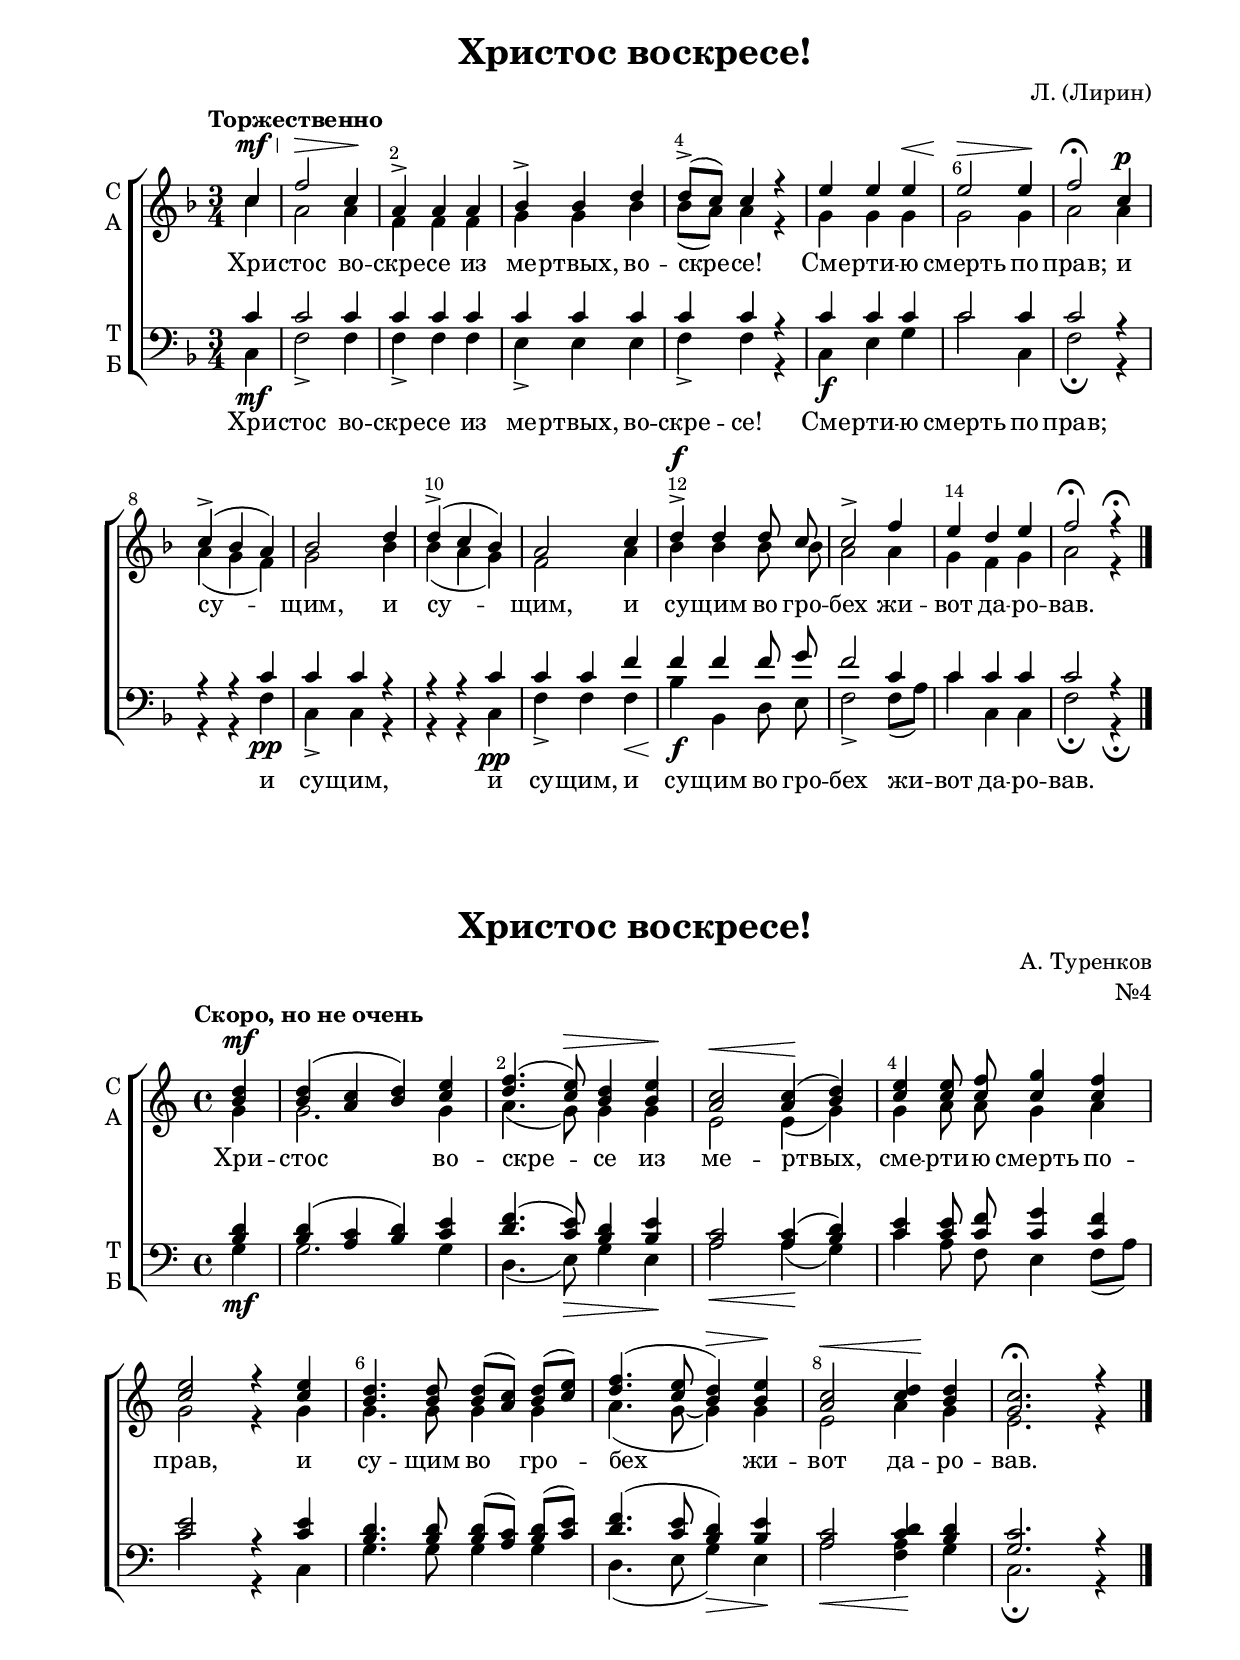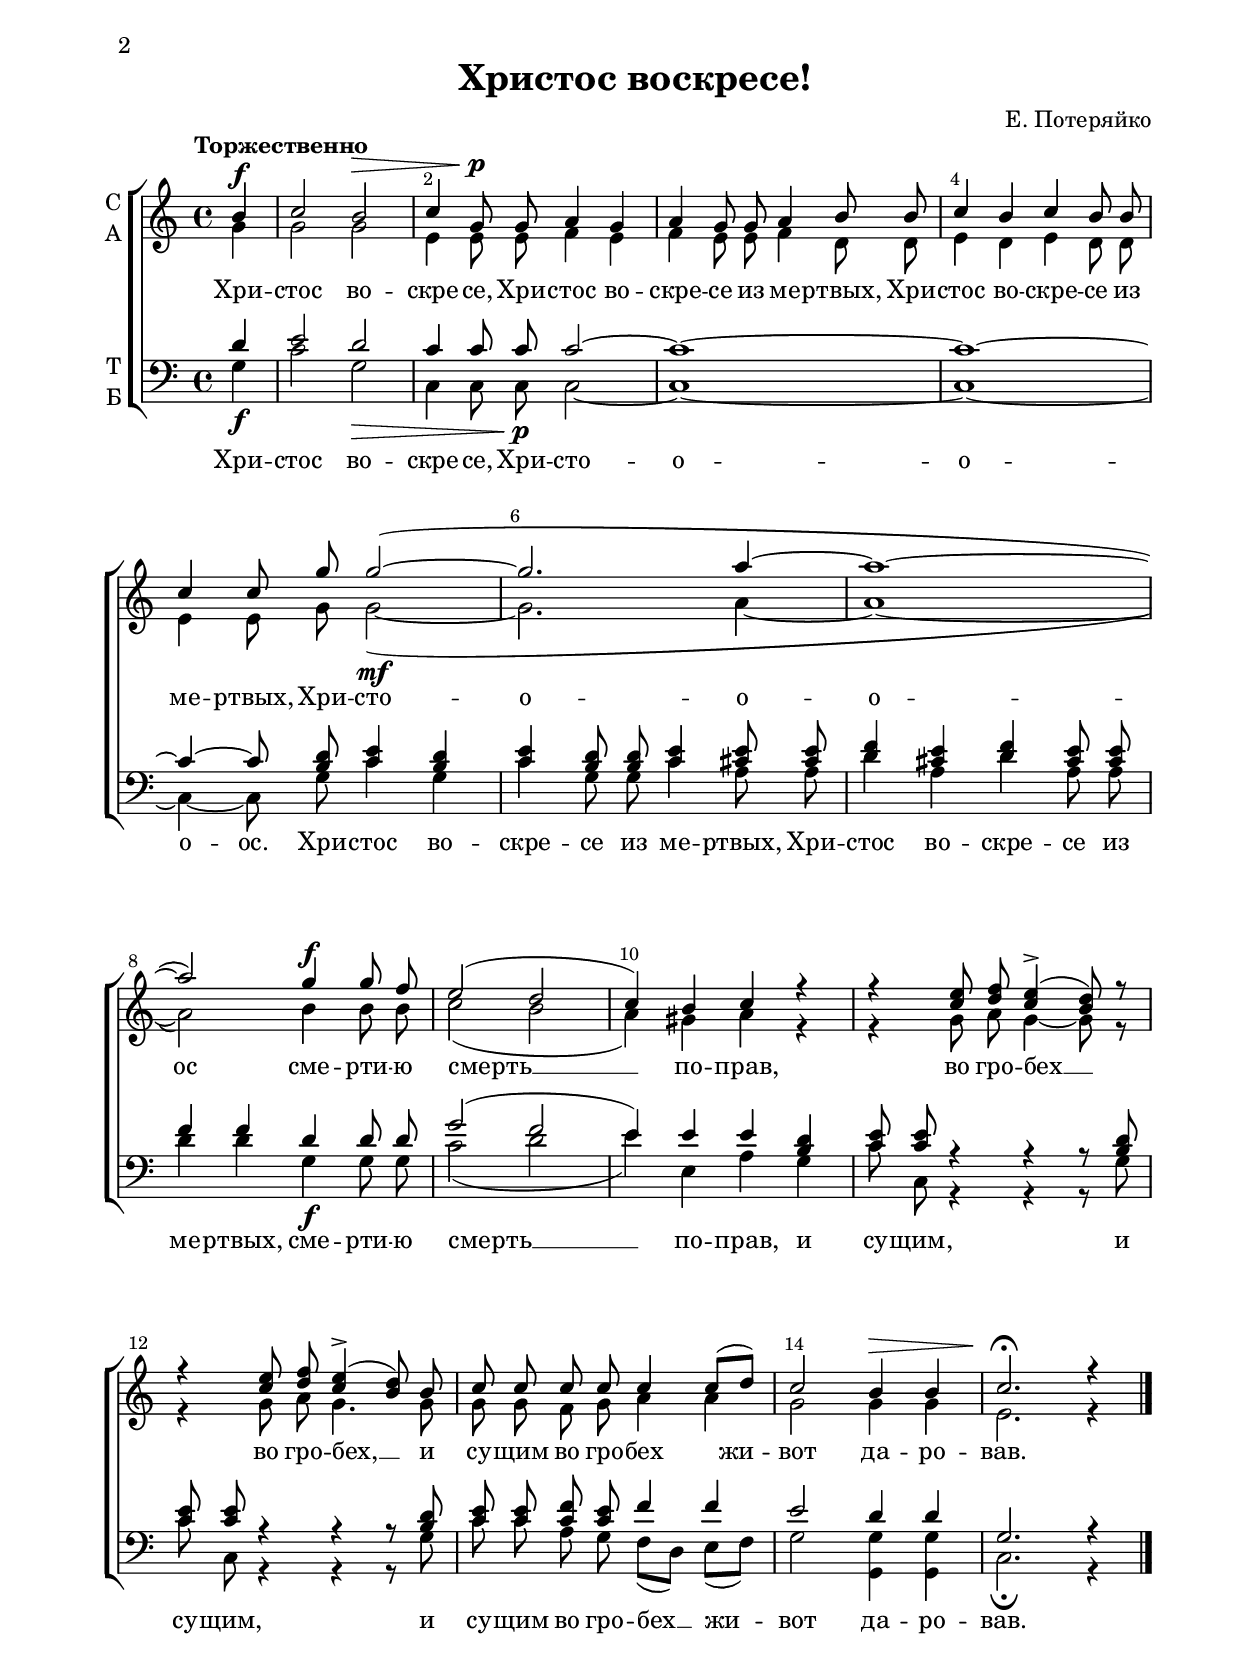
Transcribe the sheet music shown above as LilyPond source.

\version "2.18.2"

% 27.05.2045 - Е. Потеряйко
% закомментируйте строку ниже, чтобы получался pdf с навигацией
#(ly:set-option 'point-and-click #f)
#(ly:set-option 'midi-extension "mid")
#(set-default-paper-size "a4")
%#(set-global-staff-size 18)

\header {
    title = "Христос воскресе!"
%    opus = "№4"
    composer = "Л. (Лирин)"
    %arranger = "перелож для см. хора"
    % Удалить строку версии LilyPond 
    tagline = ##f
  }

\paper {
  #(set-default-paper-size "a4")
  top-margin = 10
  left-margin = 20
  right-margin = 15
  bottom-margin = 15
  indent = 4

  ragged-last-bottom = ##f
}

abr = { \break }
abr = {}

pbr = { \pageBreak }
mbr = { \break }

pbr = {}
%mbr = {}
  
global = {
  \key f \major
  \time 3/4
  \autoBeamOff
  \set Score.skipBars = ##t
  \override Score.BarNumber.break-visibility = #end-of-line-invisible
  \set Score.barNumberVisibility = #(every-nth-bar-number-visible 2)
  \override Score.BarNumber.X-offset = #1
  \override Score.BarNumber.self-alignment-X = #LEFT
}

sopvoice = \relative c'' {
  \global
  \dynamicUp
  \tempo "Торжественно"
  \partial 4 c4\mf\< |
  f2\> c4\! |
  a4-> a a |
  bes-> bes d |
  d8[(-> c]) c4 r |
  e e e\< |
  e2\> e4\! |
  f2\fermata c4\p |
  c->( bes a) |
  bes2 d4 |
  d->( c bes )
  a2 c4 |
  d4\f-> d d8 c |
  c2-> f4 |
  e d e |
  f2\fermata r4\fermata
 
}

altvoice = \relative c'' {
  \global
  \partial 4  c |
  a2 a4 |
  f f f |
  g g bes |
  bes8[( a]) a4 r |
  g g g |
  g2 g4 |
  a2 a4 |
  a( g f) |
  g2 bes4 |
  bes( a g) |
  f2 a4 |
  bes bes bes8 bes |
  a2 a4 |
  g f g |
  a2 r4
}

tenorvoice = \relative c' {
  \global
  \dynamicUp
  \partial 4
  c4 |
  c2 c4 |
  c c c |
  c c c |
  c c r |
  c c c |
  c2 c4 |
  c2 r4 |
  r r c |
  c c r |
  r r c |
  c c f |
  f f f8 g |
  f2 c4 |
  c c c |
  c2 r4
 
}

bassvoice = \relative c {
  \global
  \dynamicDown
  \partial 4
  c\mf |
  f2-> f4 |
  f-> f f |
  e-> e e |
  f-> f r |
  c\f e g |
  c2 c,4 |
  f2\fermata r4 |
  r r f\pp |
  c-> c r |
  r r c\pp |
  f-> f f\< |
  bes\f bes, d8 e |
  f2-> f8[( a]) |
  c4 c, c |
  f2\fermata  r4\fermata \bar "|."
}

texta = \lyricmode {
Хри -- стос во -- cкре -- се из ме -- ртвых, во -- скре -- се!
Сме -- рти -- ю смерть по -- прав;
и су -- щим, и су -- щим, и су -- щим во гро -- бех жи -- вот да -- ро -- вав.
}

textb = \lyricmode {
Хри -- стос во -- cкре -- се из ме -- ртвых, во -- скре -- се!
Сме -- рти -- ю смерть по -- прав;
и су -- щим, и су -- щим, и су -- щим во гро -- бех жи -- вот да -- ро -- вав.
}


globalt = {
  \key c \major
  \time 4/4
  \autoBeamOff
  \set Score.skipBars = ##t
  \override Score.BarNumber.break-visibility = #end-of-line-invisible
  \set Score.barNumberVisibility = #(every-nth-bar-number-visible 2)
  \override Score.BarNumber.X-offset = #1
  \override Score.BarNumber.self-alignment-X = #LEFT
}

sopvoicet = \relative c'' {
  \globalt
  \dynamicUp
  \tempo "Скоро, но не очень"
  \partial 4 <b d>4\mf
  
  <b d>( <a c> <b d>) <c e> |
  <d f>4.( <c e>8)\> <b d>4 <b e>\! |
  <a c>2\< q4\!( <b d>) |
  <c e> q8 <c f> <c g'>4 <c f> |
  <c e>2 r4 q |
  <b d>4. q8 q[( <a c>)] <b d>[( <c e>]) |
  <d f>4.( <c e>8 <b d>4)\> <b e>\! |
  <a c>2\< <c d>4\! <b d> |
  <g c>2.\fermata r4 \bar "|."
}

altvoicet = \relative c'' {
  \globalt
  \partial 4
  g4 |
  g2. g4 |
  a4.( g8) g4 g |
  e2 e4( g) |
  g a8 a g4 a |
  g2 r4 g |
  g4. g8 g4 g |
  a4.( g8~ g4) g |
  e2 a4 g |
  e2. r4 
}

tenorvoicet = \relative c' {
  \globalt
  \dynamicUp
  \partial 4
  <b d>4 |
  q( <a c> <b d>) <c e> |
  <d f>4.( <c e>8) <b d>4 <b e> |
  <a c>2 q4( <b d>) |
  <c e>4 <c e>8 <c f> <c g'>4 <c f> |
  <c e>2 r4 q |
  <b d>4. q8 q[( <a c>]) <b d>[( <c e>]) |
  <d f>4.( <c e>8 <b d>4) <b e> |
  <a c>2 <c d>4 <b d> |
  <g c>2. r4
}

bassvoicet = \relative c' {
  \globalt
  \dynamicDown
  \partial 4
   g4\mf |
   g2. g4 |
   d4.( e8)\> g4 e\! |
   a2\< a4(\! g) |
   c a8 f e4 f8[( a]) |
   c2 r4 c, |
   g'4. g8 g4 g |
   d4.( e8 g4)\> e\! |
   a2\< <f a>4\! g |
   c,2.\fermata r4
  
}

textat = \lyricmode {
Хри -- стос во -- cкре -- се из ме -- ртвых,
сме -- рти -- ю смерть по -- прав, и су -- щим во гро -- 
бех  жи -- вот да -- ро -- вав.
}


globalp = {
  \key c \major
  \time 4/4
  \autoBeamOff
  \set Score.skipBars = ##t
  \override Score.BarNumber.break-visibility = #end-of-line-invisible
  \set Score.barNumberVisibility = #(every-nth-bar-number-visible 2)
  \override Score.BarNumber.X-offset = #1
  \override Score.BarNumber.self-alignment-X = #LEFT
  \set melismaBusyProperties = #'()
}

sopvoicep = \relative c'' {
  \globalp
  \dynamicUp
  \tempo "Торжественно"
  \partial 4 b4\f |
  c2 b\> |
  c4 g8\p g a4 g |
  a g8 g a4 b8 b |
  c4 b c b8 b |
  c4 c8 g' g2~( |
  g2. a4~ |
  a1~ |
  a2) g4\f g8 f |
  e2( d |
  c4) b c r |
  r <c e>8 <d f> <c e>4->( <b d>8) r |
  r4 <c e>8 <d f> <c e>4->( <b d>8) b |
  c c c c c4 c8[( d]) |
  c2 b4\> b |
  c2.\fermata\! r4 \bar "|."
}

altvoicep = \relative c'' {
  \globalp
  \partial 4 g4 |
  g2 g |
  e4 e8 e f4 e |
  f4 e8 e f4 d8 d |
  e4 d e d8 d |
  e4 e8 g g2~\mf(
  g2. a4~ a1~ |
  a2) b4 b8 b |
  c2( b |
  a4) gis a r |
  r g8 a g4~ g8 r |
  r4 g8 a g4. g8 |
  g g f g a4 a |
  g2 g4 g |
  e2. r4
}

tenorvoicep = \relative c' {
  \globalp
  \dynamicUp
  \partial 4
  d4 |
  e2 d |
  c4 c8 c c2~ |
  c1~ 
  c~ |
  c4~ c8 <b d>8 <c e>4 <b d> |
  <c e> <b d>8 q <c e>4 <cis e>8 q |
  <d f>4 <cis e> <d f> <cis e>8 q |
  f4 f d d8 d |
  g2( f |
  e4) e e <b d> |
  <c e>8 q r4 r r8 <b d> |
  <c e>8 q r4 r r8 <b d> |
  <c e>8 q <c f> <c e> f4 f |
  e2 d4 d |
  g,2. r4
}

bassvoicep = \relative c' {
  \globalp
  \dynamicDown
  \partial 4 g4\f |
  c2 g\> |
  c,4 c8 c\p c2~ |
  c1~ |
  c~ |
  c4~ c8 g' c4 g |
  c g8 g c4 a8 a |
  d4 a d a8 a |
  d4 d g,\f g8 g |
  c2( d |
  e4) e, a g |
  c8 c, r4 r r8 g' |
  c c, r4 r r8 g' |
  c c a g f[( d]) e[( f]) |
  g2 <g g,>4 <g g,>4 |
  c,2.\fermata r4
}

textap = \lyricmode {
Хри -- стос во -- cкре -- се,
Хри -- стос во -- cкре -- се из ме -- ртвых,
Хри -- стос во -- cкре -- се из ме -- ртвых,
Хри -- сто -- о -- о -- о -- ос 
сме -- рти -- ю смерть __ _ _ по -- прав,
во гро -- бех __ _ 
во гро -- бех, __ _
и су -- щим во гро -- бех __жи -- _ вот да -- ро -- вав.
}

textbp = \lyricmode {
Хри -- стос во -- cкре -- се, Хри -- сто -- о -- о -- о -- ос.
Хри -- стос во -- скре -- се из ме -- ртвых,
Хри -- стос во -- скре -- се из ме -- ртвых,
сме -- рти -- ю смерть __ _ _ по -- прав, и су -- щим,
и су -- щим, и су -- щим во гро -- бех __  _ жи -- _ вот да -- ро -- вав.
}


  

\bookpart {
  
\score {
%  \transpose c bes {
  \new ChoirStaff
  <<
    \new Staff = "upstaff" \with {
      instrumentName = \markup { \column { "С" "А"  } }
      midiInstrument = "voice oohs"
    } <<
      \new Voice = "soprano" { \voiceOne \sopvoice }
      \new Voice  = "alto" { \voiceTwo \altvoice }
    >> 
    \new Lyrics \lyricsto "soprano" { \texta }
  
    \new Staff \with {
      instrumentName = \markup { \column { "Т" "Б" } }
      midiInstrument = "voice oohs"
    } <<
        \new Voice = "tenor" { \voiceOne \clef bass \tenorvoice }
        \new Voice = "bass" { \voiceTwo \bassvoice }
    >>
    \new Lyrics \lyricsto "bass" { \textb }

  >>
%  }
  \layout {}
  \midi {
    \tempo 4=120
  }
}

\markup \center-column {  
  \null \null \null
  \fill-line { \fontsize #4 \bold \center-align "Христос воскресе!" }
   \fill-line {\null  \right-align "А. Туренков"}
   \fill-line {\null  \right-align "№4"}
}


\score {
%  \transpose c bes {
  \new ChoirStaff
  <<
    \new Staff = "upstaff" \with {
      instrumentName = \markup { \column { "С" "А"  } }
      midiInstrument = "voice oohs"
    } <<
      \new Voice = "soprano" { \voiceOne \sopvoicet }
      \new Voice  = "alto" { \voiceTwo \altvoicet }
    >> 
    \new Lyrics \lyricsto "alto" { \textat }
  
    \new Staff \with {
      instrumentName = \markup { \column { "Т" "Б" } }
      midiInstrument = "voice oohs"
    } <<
        \new Voice = "tenor" { \voiceOne \clef bass \tenorvoicet }
        \new Voice = "bass" { \voiceTwo \bassvoicet }
    >>

  >>
%  }
  \layout {}
  \midi {
    \tempo 4=60
  }
}

}

\bookpart {
  
  \header {
    title = "Христос воскресе!"
%    opus = "№4"
    composer = "Е. Потеряйко"
    %arranger = "перелож для см. хора"
    % Удалить строку версии LilyPond 
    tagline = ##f
  }
  
  \score {
%  \transpose c bes {
  \new ChoirStaff
  <<
    \new Staff = "upstaff" \with {
      instrumentName = \markup { \column { "С" "А"  } }
      midiInstrument = "voice oohs"
    } <<
      \new Voice = "soprano" { \voiceOne \sopvoicep }
      \new Voice  = "alto" { \voiceTwo \altvoicep }
    >> 
    \new Lyrics \lyricsto "soprano" { \textap }
  
    \new Staff \with {
      instrumentName = \markup { \column { "Т" "Б" } }
      midiInstrument = "voice oohs"
    } <<
        \new Voice = "tenor" { \voiceOne \clef bass \tenorvoicep }
        \new Voice = "bass" { \voiceTwo \bassvoicep }
    >>
    \new Lyrics \lyricsto "bass" { \textbp }

  >>
%  }
  \layout {}
  \midi {
    \tempo 4=90
  }
}

}


